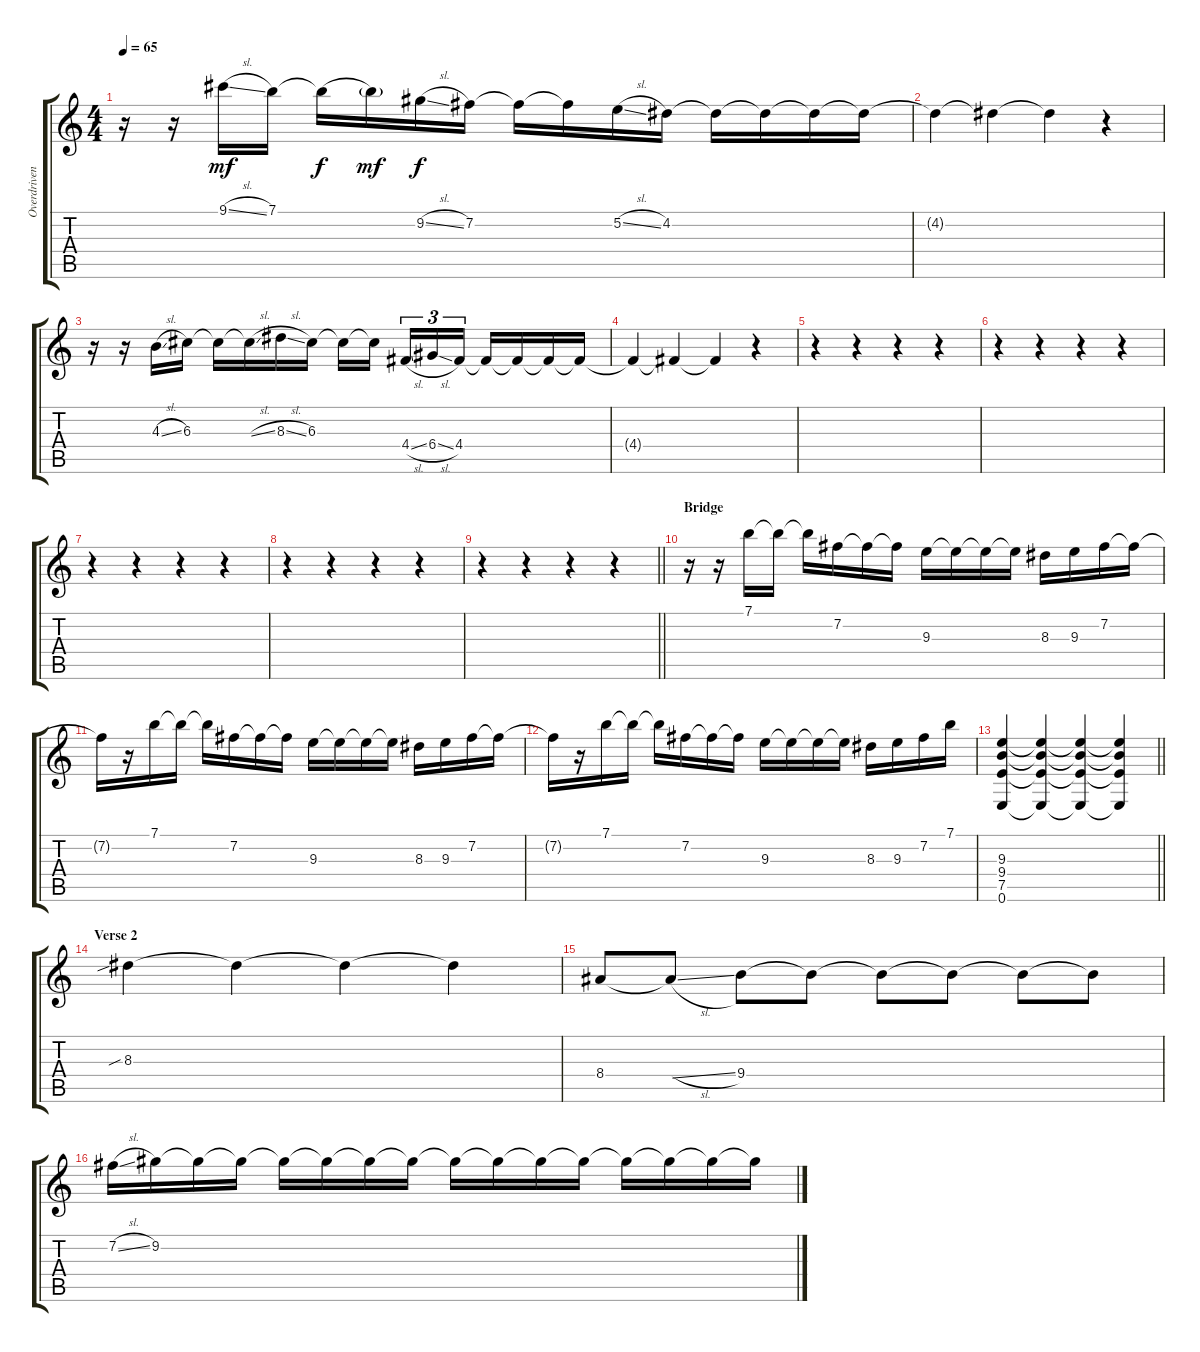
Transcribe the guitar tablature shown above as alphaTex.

\track ("Overdriven Guitar" "Overdriven") {instrument overdrivenguitar}
\staff {score tabs}
\tuning (E4 B3 G3 D3 A2 E2) {hide}
\ts (4 4)
\tempo 65
\clef g2
\ks c
r.16{dy f} r.16 9.1{sl}.16{dy mf} 7.1.16 7.1{be (hold 0 0 60 0) t}.16{dy f} 7.1{t}.16{dy mf} 9.2{sl}.16{dy f} 7.2.16 7.2{t}.16 7.2{be (hold 0 0 60 0) t}.16 5.2{sl}.16 4.2.16 4.2{t}.16 4.2{t}.16 4.2{t}.16 4.2{t}.16 |
4.2{t}.4 4.2{t}.4 4.2{t}.4 r.4 |
r.16 r.16 4.3{sl}.16 6.3.16 6.3{t}.16 6.3{sl t}.16 8.3{sl}.16 6.3.16 6.3{t}.16 6.3{t}.16 4.4{sl}.16{tu (3 2)} 6.4{sl}.16{tu (3 2)} 4.4.16{tu (3 2)} 4.4{t}.16 4.4{t}.16 4.4{t}.16 4.4{t}.16 |
4.4{t}.4 4.4{t}.4 4.4{t}.4 r.4 |
r.4 r.4 r.4 r.4 |
r.4 r.4 r.4 r.4 |
r.4 r.4 r.4 r.4 |
r.4 r.4 r.4 r.4 |
\barLineRight lightlight
r.4 r.4 r.4 r.4 |
\section ("" "Bridge")
r.16 r.16 7.1.16 7.1{t}.16 7.1{t}.16 7.2.16 7.2{t}.16 7.2{t}.16 9.3.16 9.3{t}.16 9.3{t}.16 9.3{t}.16 8.3.16 9.3.16 7.2.16 7.2{t}.16 |
7.2{t}.16 r.16 7.1.16 7.1{t}.16 7.1{t}.16 7.2.16 7.2{t}.16 7.2{t}.16 9.3.16 9.3{t}.16 9.3{t}.16 9.3{t}.16 8.3.16 9.3.16 7.2.16 7.2{t}.16 |
7.2{t}.16 r.16 7.1.16 7.1{t}.16 7.1{t}.16 7.2.16 7.2{t}.16 7.2{t}.16 9.3.16 9.3{t}.16 9.3{t}.16 9.3{t}.16 8.3.16 9.3.16 7.2.16 7.1.16 |
\barLineRight lightlight
(9.3 9.4 7.5 0.6).4 (9.3{t} 9.4{t} 7.5{t} 0.6{t}).4 (9.3{t} 9.4{t} 7.5{t} 0.6{t}).4 (9.3{t} 9.4{t} 7.5{t} 0.6{t}).4 |
\section ("" "Verse 2")
8.3{sib}.4 8.3{t}.4 8.3{t}.4 8.3{t}.4 |
8.4.8 8.4{sl t}.8 9.4.8 9.4{t}.8 9.4{t}.8 9.4{t}.8 9.4{t}.8 9.4{t}.8 |
7.2{sl}.16 9.2.16 9.2{t}.16 9.2{t}.16 9.2{t}.16 9.2{t}.16 9.2{t}.16 9.2{t}.16 9.2{t}.16 9.2{t}.16 9.2{t}.16 9.2{t}.16 9.2{t}.16 9.2{t}.16 9.2{t}.16 9.2{t}.16
